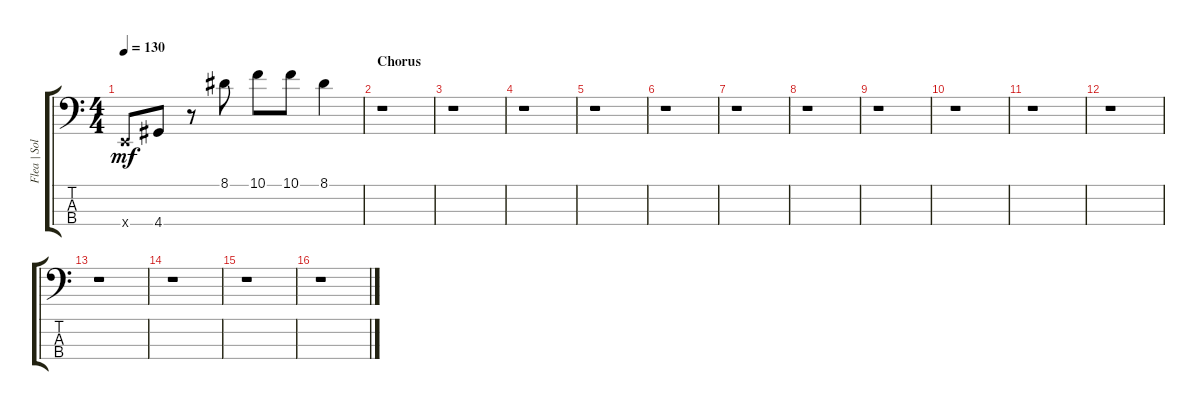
\track ("Flea | Solo" "Flea | Sol") {instrument slapbass1}
\staff {score tabs}
\tuning (G2 D2 A1 E1) {hide}
\ts (4 4)
\tempo 130
\clef f4
\ks c
0.4{x}.8{dy mf} 4.4.8 r.8 8.1.8 10.1.8 10.1.8 8.1.4 |
\section ("" "Chorus")
r.1 |
r.1 |
r.1 |
r.1 |
r.1 |
r.1 |
r.1 |
r.1 |
r.1 |
r.1 |
r.1 |
r.1 |
r.1 |
r.1 |
r.1
